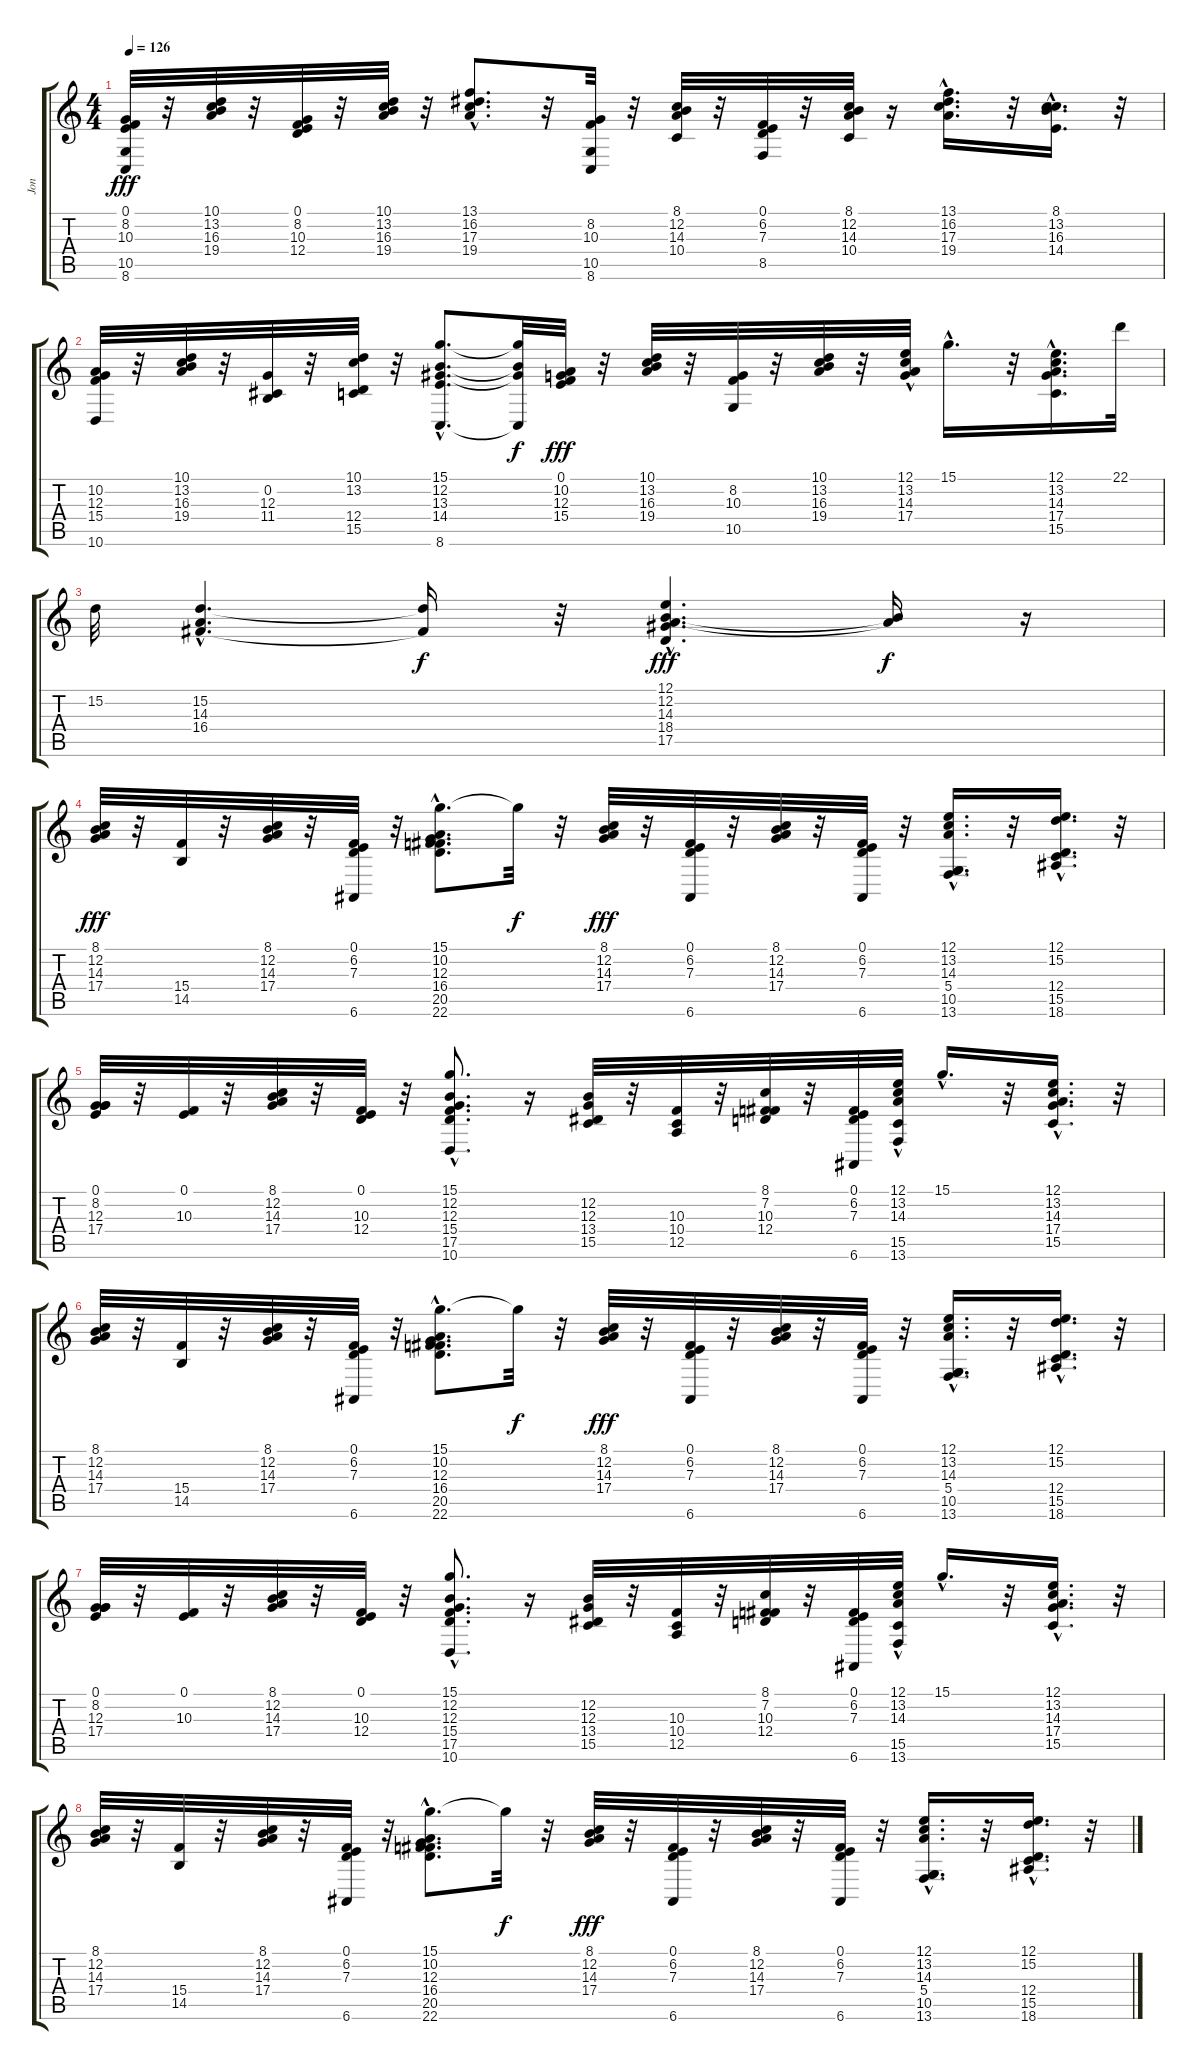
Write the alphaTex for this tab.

\track ("Jon" "Jon") {instrument rockorgan}
\staff {score tabs}
\tuning (E4 B3 G3 D3 A2 E2) {hide}
\ts (4 4)
\tempo 126
\clef g2
\ks c
(0.1 8.2 10.3 10.5 8.6).32{dy fff} r.32 (10.1 13.2 16.3 19.4).32 r.32 (0.1 8.2 10.3 12.4).32 r.32 (10.1 13.2 16.3 19.4).32 r.32 (13.1{hac} 16.2{hac} 17.3{hac} 19.4).8{d} r.32 (8.2 10.3 10.5 8.6).32 r.32 (8.1 12.2 14.3 10.4).32 r.32 (0.1 6.2 7.3 8.5).32 r.32 (8.1 12.2 14.3 10.4).32 r.16 (13.1{hac} 16.2{hac} 17.3{hac} 19.4).16{d} r.32 (8.1{hac} 13.2{hac} 16.3{hac} 14.4).16{d} r.32 |
(10.2 12.3 15.4 10.6).32 r.32 (10.1 13.2 16.3 19.4).32 r.32 (0.2 12.3 11.4).32 r.32 (10.1 13.2 12.4 15.5).32 r.32 (15.1{hac} 12.2{hac} 13.3{hac} 14.4 8.6{hac}).8{d} (15.1{t} 12.2{t} 13.3{t} 8.6{t}).32{dy f} (0.1 10.2 12.3 15.4).32{dy fff} r.32 (10.1 13.2 16.3 19.4).32 r.32 (8.2 10.3 10.5).32 r.32 (10.1 13.2 16.3 19.4).32 r.32 (12.1{hac} 13.2{hac} 14.3 17.4{hac}).32 15.1{hac}.16{d} r.32 (12.1{hac} 13.2{hac} 14.3 17.4 15.5).16{d} 22.1.32 |
15.2.32 (15.2{hac} 14.3 16.4{hac}).4{d} (15.2{t} 16.4{t}).16{dy f} r.32 (12.1 12.2{hac} 14.3{hac} 18.4 17.5).4{d dy fff} (12.2{t} 14.3{t}).16{dy f} r.16 |
(8.1 12.2 14.3 17.4).32{dy fff} r.32 (15.4 14.5).32 r.32 (8.1 12.2 14.3 17.4).32 r.32 (0.1 6.2 7.3 6.6).32 r.32 (15.1{hac} 10.2 12.3{hac} 16.4 20.5 22.6{hac}).8{d} 15.1{t}.32{dy f} r.32 (8.1 12.2 14.3 17.4).32{dy fff} r.32 (0.1 6.2 7.3 6.6).32 r.32 (8.1 12.2 14.3 17.4).32 r.32 (0.1 6.2 7.3 6.6).32 r.32 (12.1{hac} 13.2{hac} 14.3 5.4 10.5{hac} 13.6{hac}).16{d} r.32 (12.1 15.2{hac} 12.4 15.5 18.6).16{d} r.32 |
(0.1 8.2 12.3 17.4).32 r.32 (0.1 10.3).32 r.32 (8.1 12.2 14.3 17.4).32 r.32 (0.1 10.3 12.4).32 r.32 (15.1{hac} 12.2 12.3 15.4 17.5{hac} 10.6).8{d} r.16 (12.2 12.3 13.4 15.5).32 r.32 (10.3 10.4 12.5).32 r.32 (8.1 7.2 10.3 12.4).32 r.32 (0.1 6.2 7.3 6.6).32 (12.1{hac} 13.2{hac} 14.3 15.5 13.6).32 15.1{hac}.16{d} r.32 (12.1 13.2 14.3 17.4 15.5{hac}).16{d} r.32 |
(8.1 12.2 14.3 17.4).32 r.32 (15.4 14.5).32 r.32 (8.1 12.2 14.3 17.4).32 r.32 (0.1 6.2 7.3 6.6).32 r.32 (15.1{hac} 10.2 12.3{hac} 16.4 20.5 22.6{hac}).8{d} 15.1{t}.32{dy f} r.32 (8.1 12.2 14.3 17.4).32{dy fff} r.32 (0.1 6.2 7.3 6.6).32 r.32 (8.1 12.2 14.3 17.4).32 r.32 (0.1 6.2 7.3 6.6).32 r.32 (12.1{hac} 13.2{hac} 14.3 5.4 10.5{hac} 13.6{hac}).16{d} r.32 (12.1 15.2{hac} 12.4 15.5 18.6).16{d} r.32 |
(0.1 8.2 12.3 17.4).32 r.32 (0.1 10.3).32 r.32 (8.1 12.2 14.3 17.4).32 r.32 (0.1 10.3 12.4).32 r.32 (15.1{hac} 12.2 12.3 15.4 17.5{hac} 10.6).8{d} r.16 (12.2 12.3 13.4 15.5).32 r.32 (10.3 10.4 12.5).32 r.32 (8.1 7.2 10.3 12.4).32 r.32 (0.1 6.2 7.3 6.6).32 (12.1{hac} 13.2{hac} 14.3 15.5 13.6).32 15.1{hac}.16{d} r.32 (12.1 13.2 14.3 17.4 15.5{hac}).16{d} r.32 |
(8.1 12.2 14.3 17.4).32 r.32 (15.4 14.5).32 r.32 (8.1 12.2 14.3 17.4).32 r.32 (0.1 6.2 7.3 6.6).32 r.32 (15.1{hac} 10.2 12.3{hac} 16.4 20.5 22.6{hac}).8{d} 15.1{t}.32{dy f} r.32 (8.1 12.2 14.3 17.4).32{dy fff} r.32 (0.1 6.2 7.3 6.6).32 r.32 (8.1 12.2 14.3 17.4).32 r.32 (0.1 6.2 7.3 6.6).32 r.32 (12.1{hac} 13.2{hac} 14.3 5.4 10.5{hac} 13.6{hac}).16{d} r.32 (12.1 15.2{hac} 12.4 15.5 18.6).16{d} r.32
